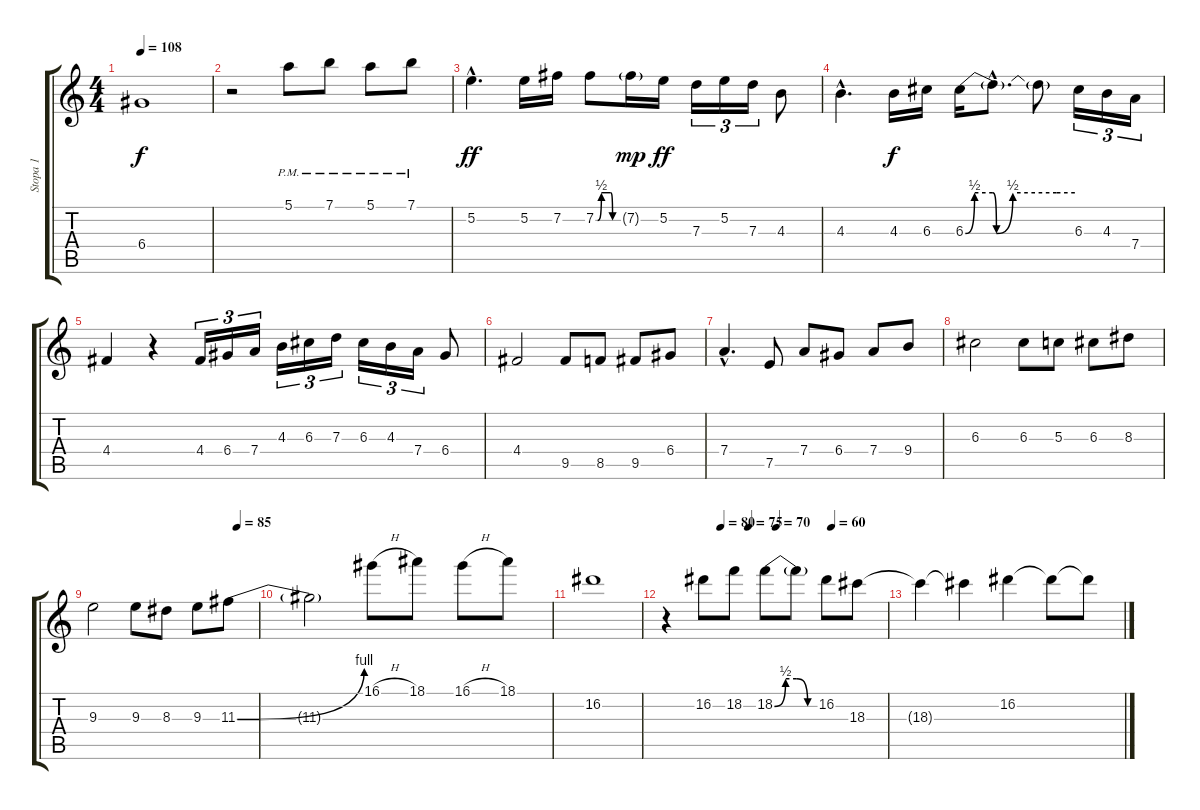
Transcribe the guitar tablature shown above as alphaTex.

\track ("Stopa 1" "Stopa 1") {instrument overdrivenguitar}
\staff {score tabs}
\tuning (E4 B3 G3 D3 A2 E2) {hide}
\ts (4 4)
\tempo 108
\clef g2
\ks c
6.4.1{dy f} |
r.2 5.1{pm}.8 7.1{pm}.8 5.1{pm}.8 7.1{pm}.8 |
5.2{hac}.4{d dy ff} 5.2.16 7.2.16 7.2{be (custom 0 0 5 0 15 2 30 2 40 2 45 0 60 0)}.8 7.2{g}.16{dy mp} 5.2.16{dy ff} 7.3.16{tu (3 2)} 5.2.16{tu (3 2)} 7.3.16{tu (3 2)} 4.3.8 |
4.3{hac}.4{d} 4.3.16{dy f} 6.3.16 6.3{be (custom 0 0 5 2 15 2 17 0 26 2 50 2 60 2)}.16 6.3{hac t}.8{d} 6.3{t}.8 6.3.16{tu (3 2)} 4.3.16{tu (3 2)} 7.4.16{tu (3 2)} |
4.4.4 r.4 4.4.16{tu (3 2)} 6.4.16{tu (3 2)} 7.4.16{tu (3 2)} 4.3.16{tu (3 2)} 6.3.16{tu (3 2)} 7.3.16{tu (3 2)} 6.3.16{tu (3 2)} 4.3.16{tu (3 2)} 7.4.16{tu (3 2)} 6.4.8 |
4.4.2 9.5.8 8.5.8 9.5.8 6.4.8 |
7.4{hac}.4{d} 7.5.8 7.4.8 6.4.8 7.4.8 9.4.8 |
6.3.2 6.3.8 5.3.8 6.3.8 8.3.8 |
\tempo (85 0.875)
9.3.2 9.3.8 8.3.8 9.3.8 11.3{be (bend 0 0 60 4)}.8 |
11.3{t}.2 16.1{h}.8 18.1.8 16.1{h}.8 18.1.8 |
16.2.1 |
\tempo (80 0.25)
\tempo (75 0.375)
\tempo (70 0.5)
\tempo (60 0.75)
r.4 16.2.8 18.2.8 18.2{be (custom 0 0 15 2 30 2 45 0 60 0)}.8 18.2{t}.8 16.2.8 18.3.8 |
18.3{t}.4 18.3{t}.4 16.2.4 16.2{t}.8 16.2{t}.8
